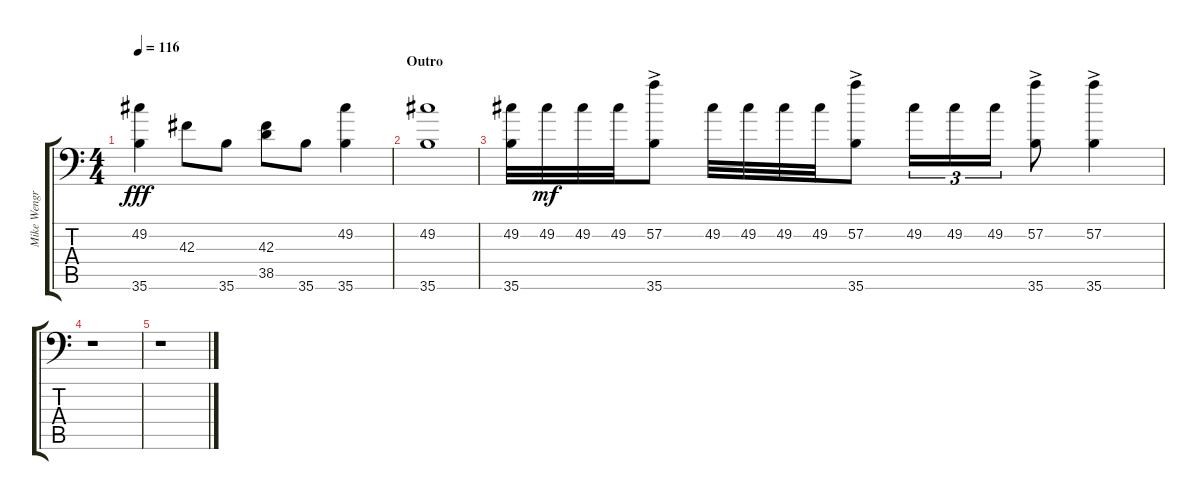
\track ("Mike Wengren (Drums)" "Mike Wengr") {instrument acousticgrandpiano}
\staff {score tabs}
\tuning (C-1 C-1 C-1 C-1 C-1 C-1) {hide}
\ts (4 4)
\tempo 116
\clef f4
\ks c
(49.2 35.6).4{dy fff} 42.3.8 35.6.8 (42.3 38.5).8 35.6.8 (49.2 35.6).4 |
\section ("" "Outro")
(49.2 35.6).1 |
(49.2 35.6).32 49.2.32{dy mf} 49.2.32 49.2.32 (57.2{ac} 35.6).8 49.2.32 49.2.32 49.2.32 49.2.32 (57.2{ac} 35.6).8 49.2.16{tu (3 2)} 49.2.16{tu (3 2)} 49.2.16{tu (3 2)} (57.2{ac} 35.6).8 (57.2{ac} 35.6).4 |
r.1 |
r.1
